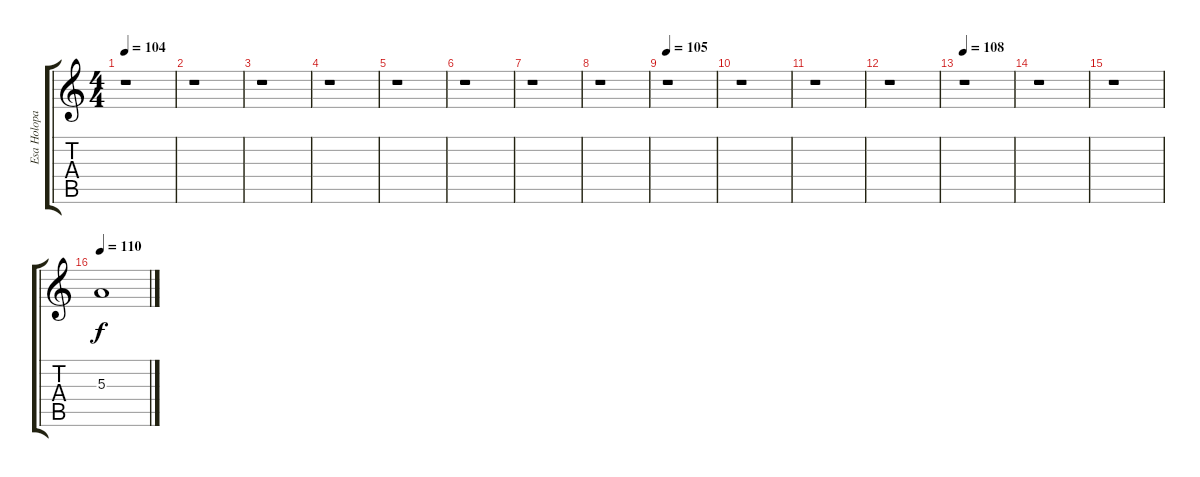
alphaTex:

\track ("Esa Holopainen" "Esa Holopa") {instrument distortionguitar}
\staff {score tabs}
\tuning (Db4 Ab3 E3 B2 Gb2 Db2) {hide}
\ts (4 4)
\tempo 104
\clef g2
\ks c
r.1{dy f} |
r.1 |
r.1 |
r.1 |
r.1 |
r.1 |
r.1 |
r.1 |
\tempo 105
r.1 |
r.1 |
r.1 |
r.1 |
\tempo 108
r.1 |
r.1 |
r.1 |
\tempo 110
5.3{ss}.1{volume 14}
